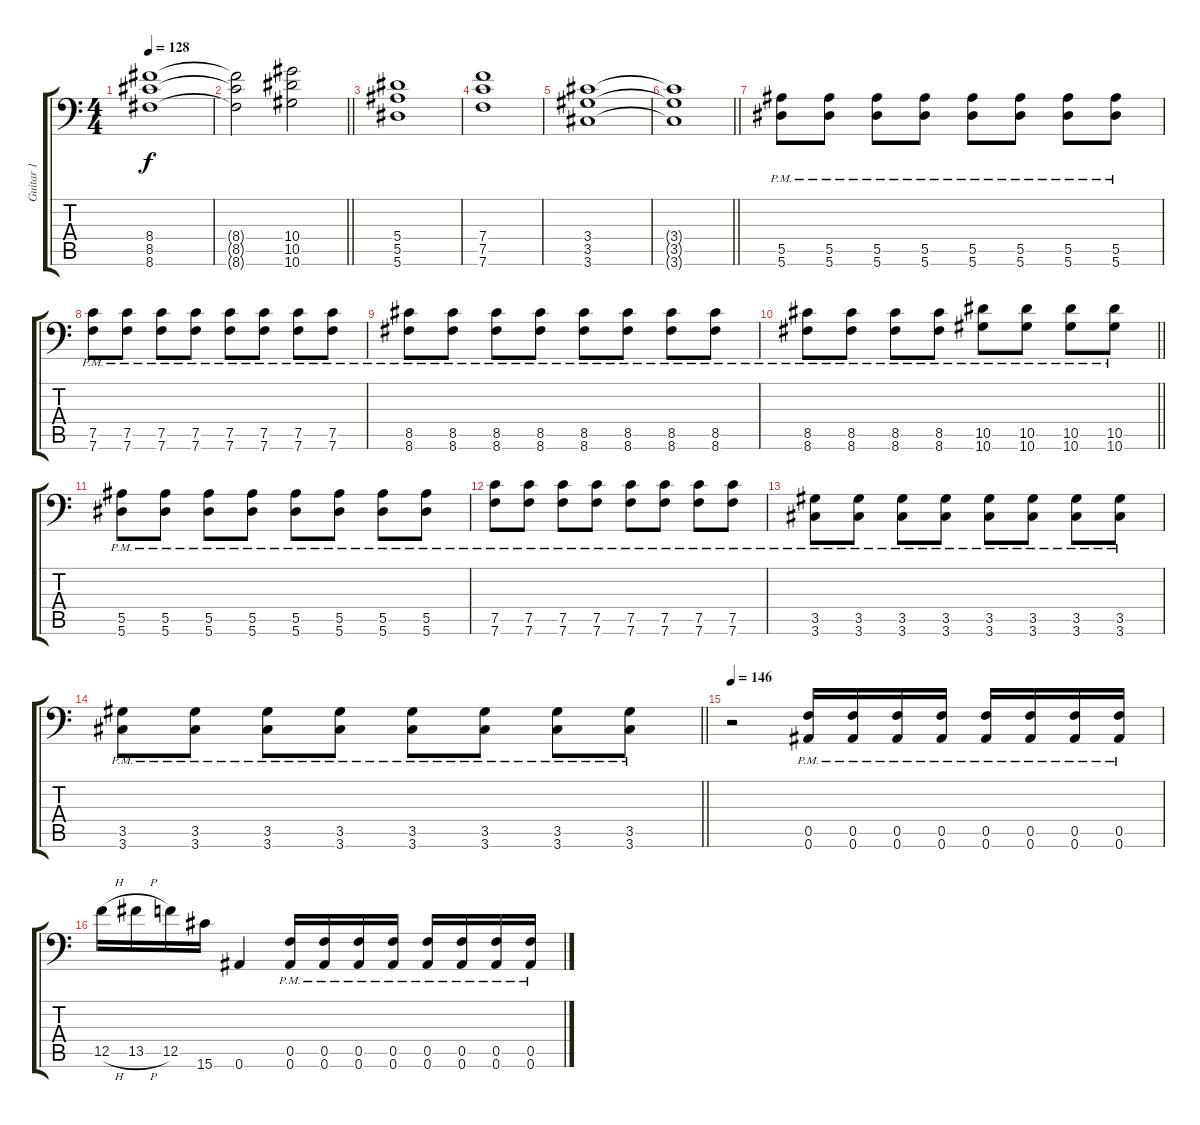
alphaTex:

\track ("Guitar 1" "Guitar 1") {instrument distortionguitar}
\staff {score tabs}
\tuning (C4 G3 Eb3 Bb2 F2 Bb1) {hide}
\ts (4 4)
\tempo 128
\clef f4
\ks c
(8.4 8.5 8.6).1{dy f} |
\barLineRight lightlight
(8.4{t} 8.5{t} 8.6{t}).2 (10.4 10.5 10.6).2 |
(5.4 5.5 5.6).1 |
(7.4 7.5 7.6).1 |
(3.4 3.5 3.6).1 |
\barLineRight lightlight
(3.4{t} 3.5{t} 3.6{t}).1 |
(5.5{pm} 5.6{pm}).8{volume 16 balance 8} (5.5{pm} 5.6{pm}).8 (5.5{pm} 5.6{pm}).8 (5.5{pm} 5.6{pm}).8 (5.5{pm} 5.6{pm}).8 (5.5{pm} 5.6{pm}).8 (5.5{pm} 5.6{pm}).8 (5.5{pm} 5.6{pm}).8 |
(7.5{pm} 7.6{pm}).8 (7.5{pm} 7.6{pm}).8 (7.5{pm} 7.6{pm}).8 (7.5{pm} 7.6{pm}).8 (7.5{pm} 7.6{pm}).8 (7.5{pm} 7.6{pm}).8 (7.5{pm} 7.6{pm}).8 (7.5{pm} 7.6{pm}).8 |
(8.5{pm} 8.6{pm}).8 (8.5{pm} 8.6{pm}).8 (8.5{pm} 8.6{pm}).8 (8.5{pm} 8.6{pm}).8 (8.5{pm} 8.6{pm}).8 (8.5{pm} 8.6{pm}).8 (8.5{pm} 8.6{pm}).8 (8.5{pm} 8.6{pm}).8 |
\barLineRight lightlight
(8.5{pm} 8.6{pm}).8 (8.5{pm} 8.6{pm}).8 (8.5{pm} 8.6{pm}).8 (8.5{pm} 8.6{pm}).8 (10.5{pm} 10.6{pm}).8 (10.5{pm} 10.6{pm}).8 (10.5{pm} 10.6{pm}).8 (10.5{pm} 10.6{pm}).8 |
(5.5{pm} 5.6{pm}).8 (5.5{pm} 5.6{pm}).8 (5.5{pm} 5.6{pm}).8 (5.5{pm} 5.6{pm}).8 (5.5{pm} 5.6{pm}).8 (5.5{pm} 5.6{pm}).8 (5.5{pm} 5.6{pm}).8 (5.5{pm} 5.6{pm}).8 |
(7.5{pm} 7.6{pm}).8 (7.5{pm} 7.6{pm}).8 (7.5{pm} 7.6{pm}).8 (7.5{pm} 7.6{pm}).8 (7.5{pm} 7.6{pm}).8 (7.5{pm} 7.6{pm}).8 (7.5{pm} 7.6{pm}).8 (7.5{pm} 7.6{pm}).8 |
(3.5{pm} 3.6{pm}).8 (3.5{pm} 3.6{pm}).8 (3.5{pm} 3.6{pm}).8 (3.5{pm} 3.6{pm}).8 (3.5{pm} 3.6{pm}).8 (3.5{pm} 3.6{pm}).8 (3.5{pm} 3.6{pm}).8 (3.5{pm} 3.6{pm}).8 |
\barLineRight lightlight
(3.5{pm} 3.6{pm}).8 (3.5{pm} 3.6{pm}).8 (3.5{pm} 3.6{pm}).8 (3.5{pm} 3.6{pm}).8 (3.5{pm} 3.6{pm}).8 (3.5{pm} 3.6{pm}).8 (3.5{pm} 3.6{pm}).8 (3.5{pm} 3.6{pm}).8 |
\tempo 146
r.2{volume 13 balance 0} (0.5{pm} 0.6{pm}).16 (0.5{pm} 0.6{pm}).16 (0.5{pm} 0.6{pm}).16 (0.5{pm} 0.6{pm}).16 (0.5{pm} 0.6{pm}).16 (0.5{pm} 0.6{pm}).16 (0.5{pm} 0.6{pm}).16 (0.5{pm} 0.6{pm}).16 |
12.5{h}.16 13.5{h}.16 12.5.16 15.6.16 0.6.4 (0.5{pm} 0.6{pm}).16 (0.5{pm} 0.6{pm}).16 (0.5{pm} 0.6{pm}).16 (0.5{pm} 0.6{pm}).16 (0.5{pm} 0.6{pm}).16 (0.5{pm} 0.6{pm}).16 (0.5{pm} 0.6{pm}).16 (0.5{pm} 0.6{pm}).16
